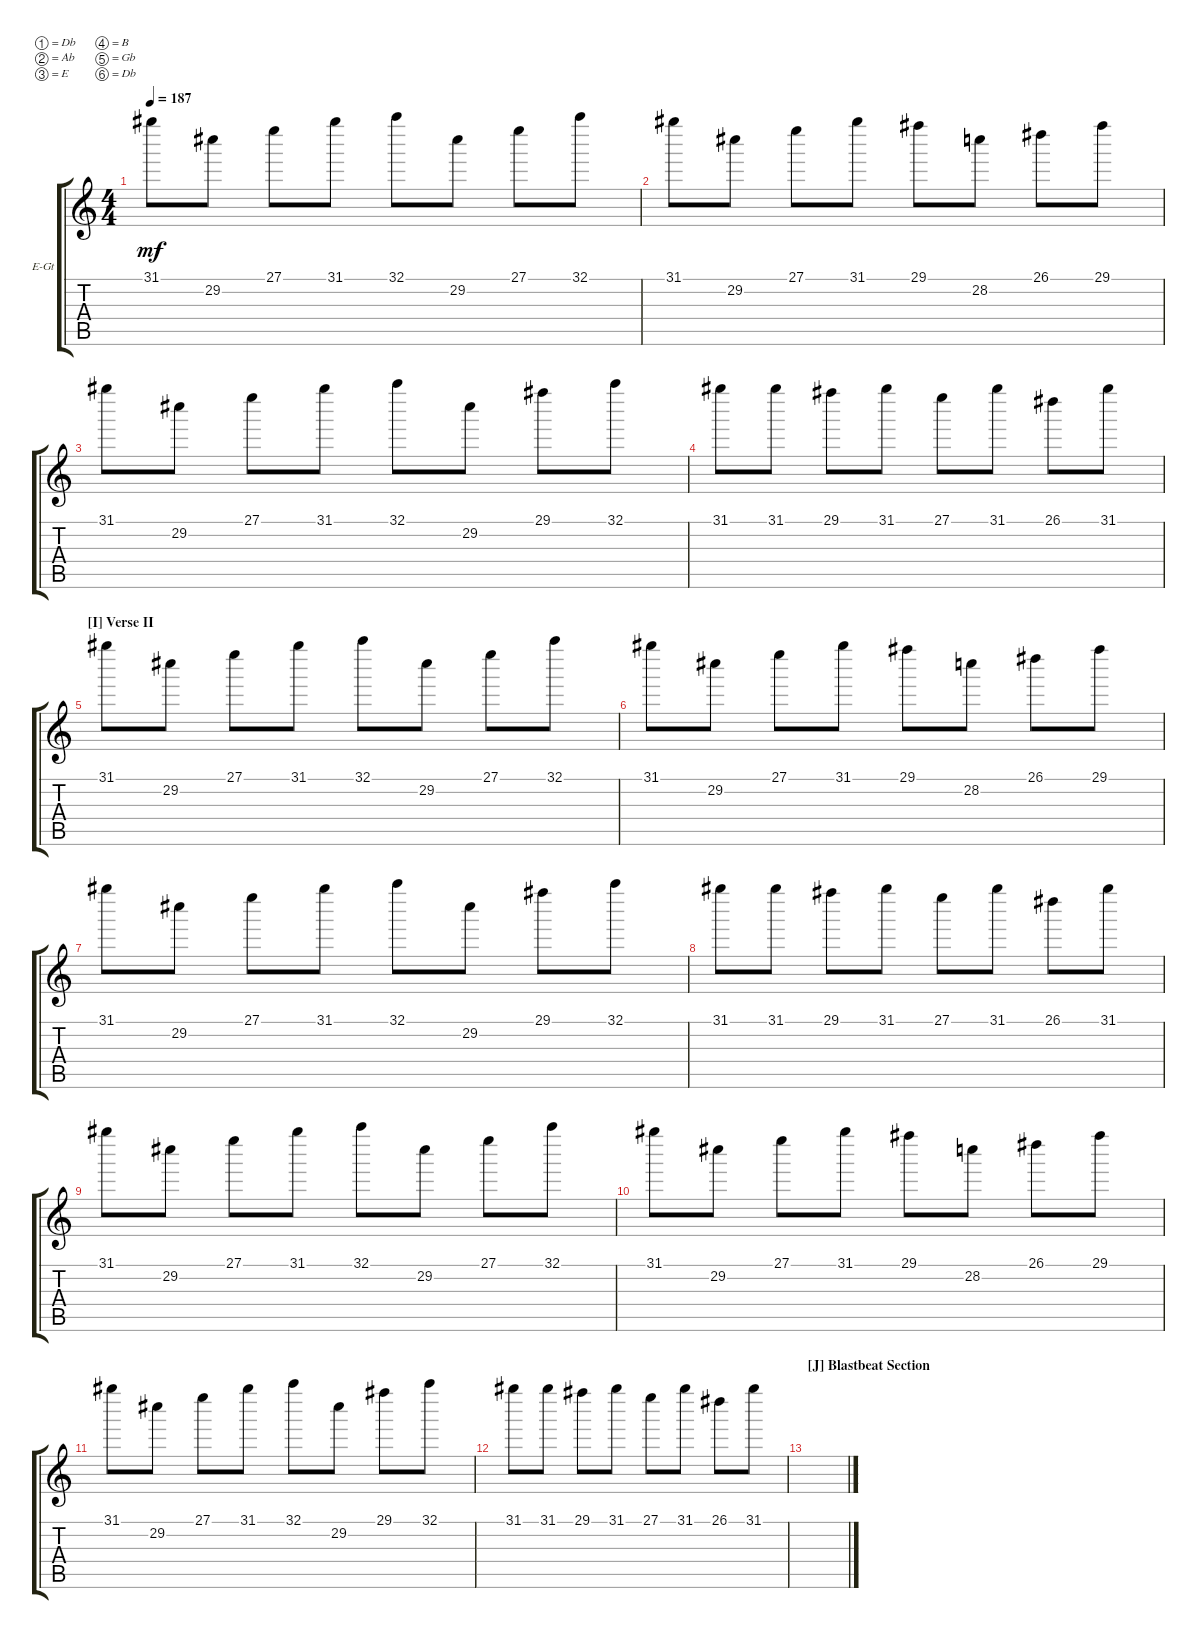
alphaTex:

\defaultSystemsLayout 4
\bracketExtendMode groupsimilarinstruments
\firstSystemTrackNameOrientation horizontal
\otherSystemsTrackNameOrientation horizontal
\track ("Synth II" "E-Gt") {instrument stringensemble1}
\staff {score tabs}
\tuning (Db4 Ab3 E3 B2 Gb2 Db2)
\displaytranspose 12
\ts (4 4)
\tempo 187
\clef g2
\scale
0.333333
\ks c
31.1.8{dy mf} 29.2.8 27.1.8 31.1.8 32.1.8 29.2.8 27.1.8 32.1.8 |
\scale
0.333333 31.1.8 29.2.8 27.1.8 31.1.8 29.1.8 28.2.8 26.1.8 29.1.8 |
\scale
0.333333 31.1.8 29.2.8 27.1.8 31.1.8 32.1.8 29.2.8 29.1.8 32.1.8 |
\scale
0.333333 31.1.8 31.1.8 29.1.8 31.1.8 27.1.8 31.1.8 26.1.8 31.1.8 |
\section ("I" "Verse II")
\scale
0.333333 31.1.8 29.2.8 27.1.8 31.1.8 32.1.8 29.2.8 27.1.8 32.1.8 |
\scale
0.333333 31.1.8 29.2.8 27.1.8 31.1.8 29.1.8 28.2.8 26.1.8 29.1.8 |
\scale
0.333333 31.1.8 29.2.8 27.1.8 31.1.8 32.1.8 29.2.8 29.1.8 32.1.8 |
\scale
0.333333 31.1.8 31.1.8 29.1.8 31.1.8 27.1.8 31.1.8 26.1.8 31.1.8 |
\scale
0.333333 31.1.8 29.2.8 27.1.8 31.1.8 32.1.8 29.2.8 27.1.8 32.1.8 |
\scale
0.333333 31.1.8 29.2.8 27.1.8 31.1.8 29.1.8 28.2.8 26.1.8 29.1.8 |
\scale
0.333333 31.1.8 29.2.8 27.1.8 31.1.8 32.1.8 29.2.8 29.1.8 32.1.8 |
\scale
0.333333 31.1.8 31.1.8 29.1.8 31.1.8 27.1.8 31.1.8 26.1.8 31.1.8 |
\section ("J" "Blastbeat Section")
\scale
0.333333 |
\scale
0.333333 |
\scale
0.333333 |
\scale
0.333333
